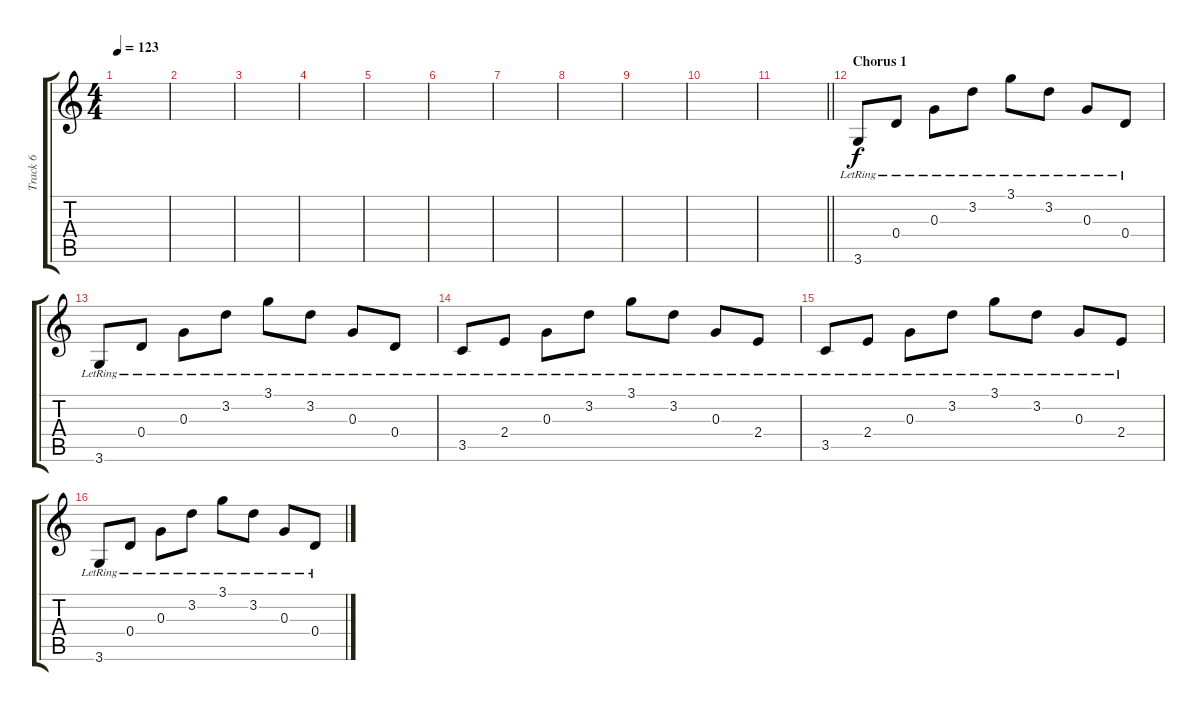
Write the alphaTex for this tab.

\track ("Track 6" "Track 6") {instrument electricguitarclean}
\staff {score tabs}
\tuning (E4 B3 G3 D3 A2 E2) {hide}
\ts (4 4)
\tempo 123
\clef g2
\ks c
|
|
|
|
|
|
|
|
|
|
\barLineRight lightlight
|
\section ("" "Chorus 1")
3.6{lr}.8 0.4{lr}.8 0.3{lr}.8 3.2{lr}.8 3.1{lr}.8 3.2{lr}.8 0.3{lr}.8 0.4{lr}.8 |
3.6{lr}.8 0.4{lr}.8 0.3{lr}.8 3.2{lr}.8 3.1{lr}.8 3.2{lr}.8 0.3{lr}.8 0.4{lr}.8 |
3.5{lr}.8 2.4{lr}.8 0.3{lr}.8 3.2{lr}.8 3.1{lr}.8 3.2{lr}.8 0.3{lr}.8 2.4{lr}.8 |
3.5{lr}.8 2.4{lr}.8 0.3{lr}.8 3.2{lr}.8 3.1{lr}.8 3.2{lr}.8 0.3{lr}.8 2.4{lr}.8 |
3.6{lr}.8 0.4{lr}.8 0.3{lr}.8 3.2{lr}.8 3.1{lr}.8 3.2{lr}.8 0.3{lr}.8 0.4{lr}.8
